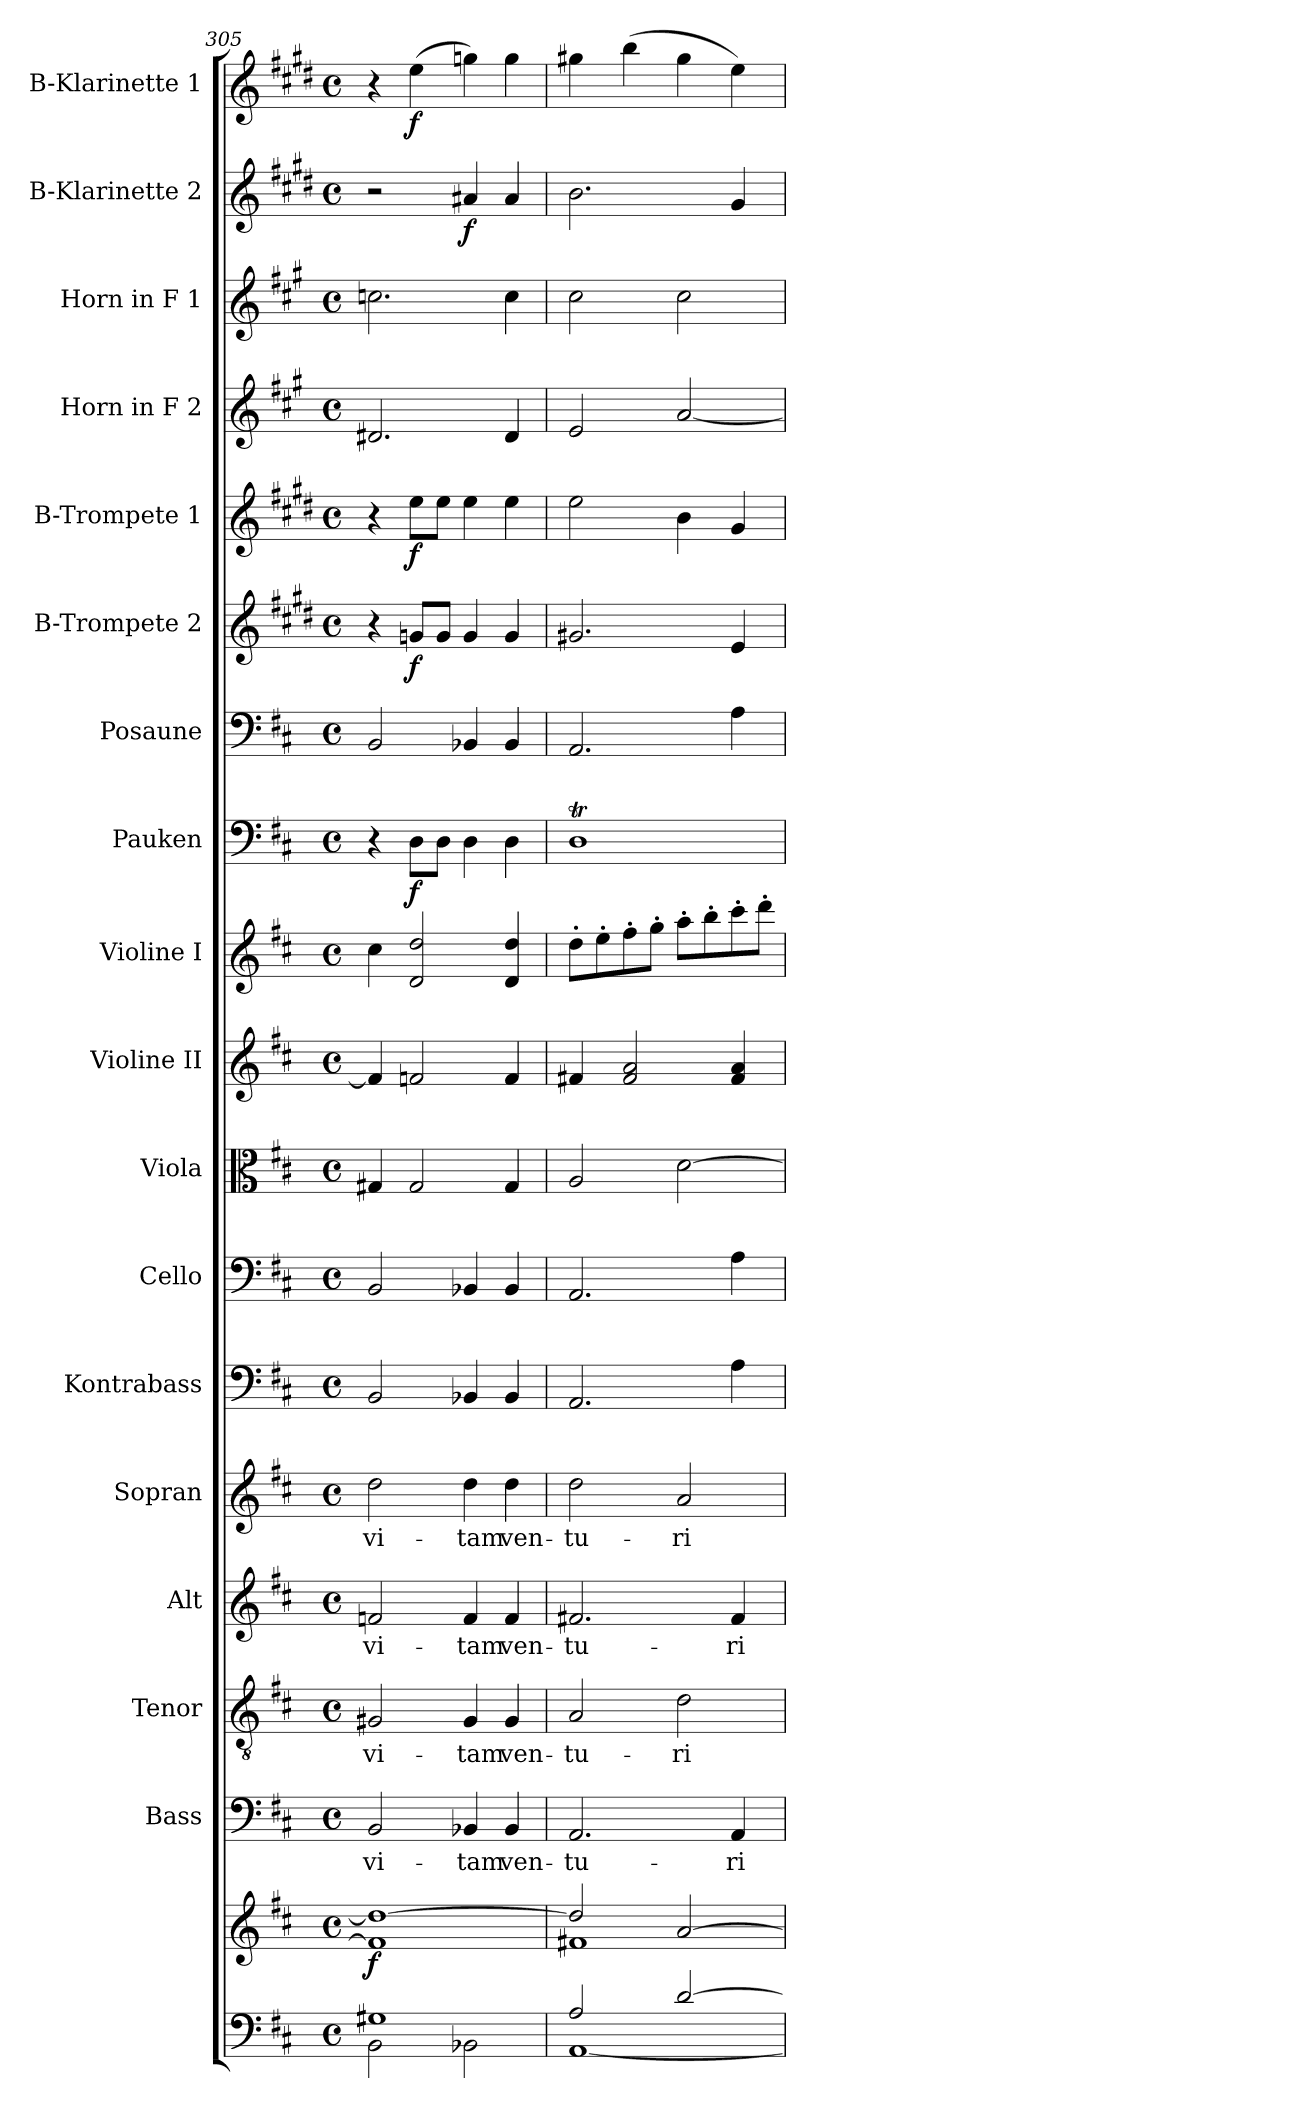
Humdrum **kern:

**kern	**kern	**dynam	**kern	**text	**kern	**text	**kern	**text	**kern	**text	**kern	**kern	**kern	**kern	**kern	**kern	**dynam	**kern	**kern	**dynam	**kern	**dynam	**kern	**kern	**kern	**dynam	**kern	**dynam
*part18	*part18	*part18	*part17	*part17	*part16	*part16	*part15	*part15	*part14	*part14	*part13	*part12	*part11	*part10	*part9	*part8	*part8	*part7	*part6	*part6	*part5	*part5	*part4	*part3	*part2	*part2	*part1	*part1
*staff19	*staff18	*staff18/19	*staff17	*staff17	*staff16	*staff16	*staff15	*staff15	*staff14	*staff14	*staff13	*staff12	*staff11	*staff10	*staff9	*staff8	*staff8	*staff7	*staff6	*staff6	*staff5	*staff5	*staff4	*staff3	*staff2	*staff2	*staff1	*staff1
*	*	*	*I"Bass	*	*I"Tenor	*	*I"Alt	*	*I"Sopran	*	*I"Kontrabass	*I"Cello	*I"Viola	*I"Violine II	*I"Violine I	*I"Pauken	*	*I"Posaune	*I"B-Trompete 2	*	*I"B-Trompete 1	*	*I"Horn in F 2	*I"Horn in F 1	*I"B-Klarinette 2	*	*I"B-Klarinette 1	*
*	*	*	*I'B.	*	*I'T.	*	*I'A.	*	*I'S.	*	*I'Kb.	*	*I'Vla.	*I'Vl. II	*I'Vl. I	*I'Pk.	*	*I'Pos.	*I'B Trp. 2	*	*I'B Trp. 1	*	*	*	*I'B Kl. 2	*	*I'B Kl. 1	*
*clefF4	*clefG2	*	*clefF4	*	*clefGv2	*	*clefG2	*	*clefG2	*	*clefF4	*clefF4	*clefC3	*clefG2	*clefG2	*clefF4	*	*clefF4	*clefG2	*	*clefG2	*	*clefG2	*clefG2	*clefG2	*	*clefG2	*
*	*	*	*	*	*	*	*	*	*	*	*ITrd7c12	*	*	*	*	*	*	*	*ITrd1c2	*	*ITrd1c2	*	*ITrd4c7	*ITrd4c7	*ITrd1c2	*	*ITrd1c2	*
*k[f#c#]	*k[f#c#]	*	*k[f#c#]	*	*k[f#c#]	*	*k[f#c#]	*	*k[f#c#]	*	*k[f#c#]	*k[f#c#]	*k[f#c#]	*k[f#c#]	*k[f#c#]	*k[f#c#]	*	*k[f#c#]	*k[f#c#]	*	*k[f#c#]	*	*k[f#c#]	*k[f#c#]	*k[f#c#]	*	*k[f#c#]	*
*D:	*D:	*	*D:	*	*D:	*	*D:	*	*D:	*	*D:	*D:	*D:	*D:	*D:	*D:	*	*D:	*D:	*	*D:	*	*D:	*D:	*D:	*	*D:	*
*M4/4	*M4/4	*	*M4/4	*	*M4/4	*	*M4/4	*	*M4/4	*	*M4/4	*M4/4	*M4/4	*M4/4	*M4/4	*M4/4	*	*M4/4	*M4/4	*	*M4/4	*	*M4/4	*M4/4	*M4/4	*	*M4/4	*
*met(c)	*met(c)	*	*met(c)	*	*met(c)	*	*met(c)	*	*met(c)	*	*met(c)	*met(c)	*met(c)	*met(c)	*met(c)	*met(c)	*	*met(c)	*met(c)	*	*met(c)	*	*met(c)	*met(c)	*met(c)	*	*met(c)	*
=305	=305	=305	=305	=305	=305	=305	=305	=305	=305	=305	=305	=305	=305	=305	=305	=305	=305	=305	=305	=305	=305	=305	=305	=305	=305	=305	=305	=305
*^	*^	*	*	*	*	*	*	*	*	*	*	*	*	*	*	*	*	*	*	*	*	*	*	*	*	*	*	*
!	!	!	!	!LO:DY:b	!	!LO:LY:b	!	!LO:LY:b	!	!LO:LY:b	!	!LO:LY:b	!	!	!	!	!	!	!	!	!	!	!	!	!	!	!	!	!	!
1G#X	2BB\	1dd_	1f]	f	2BB/	vi-	2G#X/	vi-	2fn/	vi-	2dd\	vi-	2BBB/	2BB/	4G#X/	4f/]	4cc#\	4r	.	2BB/	4r	.	4r	.	2.G#X/	2.fn\	2r	.	4r	.
!	!	!	!	!	!	!	!	!	!	!	!	!	!	!	!	!	!	!	!LO:DY:b	!	!	!LO:DY:b	!	!LO:DY:b	!	!	!	!	!	!LO:DY:b
.	.	.	.	.	.	.	.	.	.	.	.	.	.	.	2G#/	2fn/	2d/ 2dd/	8D\L	f	.	8fn/L	f	8dd\L	f	.	.	.	.	(>4dd\	f
.	.	.	.	.	.	.	.	.	.	.	.	.	.	.	.	.	.	8D\J	.	.	8f/J	.	8dd\J	.	.	.	.	.	.	.
!	!	!	!	!	!	!LO:LY:b	!	!LO:LY:b	!	!LO:LY:b	!	!LO:LY:b	!	!	!	!	!	!	!	!	!	!	!	!	!	!	!	!LO:DY:b	!	!
.	2BB-X\	.	.	.	4BB-X/	-tam	4G#/	-tam	4f/	-tam	4dd\	-tam	4BBB-X/	4BB-X/	.	.	.	4D\	.	4BB-X/	4f/	.	4dd\	.	.	.	4g#X/	f	4ffn\)	.
!	!	!	!	!	!	!LO:LY:b	!	!LO:LY:b	!	!LO:LY:b	!	!LO:LY:b	!	!	!	!	!	!	!	!	!	!	!	!	!	!	!	!	!	!
.	.	.	.	.	4BB-/	ven-	4G#/	ven-	4f/	ven-	4dd\	ven-	4BBB-/	4BB-/	4G#/	4f/	4d/ 4dd/	4D\	.	4BB-/	4f/	.	4dd\	.	4G#/	4f\	4g#/	.	4ff\	.
=306	=306	=306	=306	=306	=306	=306	=306	=306	=306	=306	=306	=306	=306	=306	=306	=306	=306	=306	=306	=306	=306	=306	=306	=306	=306	=306	=306	=306	=306	=306
!	!	!	!	!	!	!LO:LY:b	!	!LO:LY:b	!	!LO:LY:b	!	!LO:LY:b	!	!	!	!	!	!	!	!	!	!	!	!	!	!	!	!	!	!
2A/	[<1AA	2dd/]	1f#X	.	2.AA/	-tu-	2A/	-tu-	2.f#X/	-tu-	2dd\	-tu-	2.AAA/	2.AA/	2A/	4f#X/	8dd'>\L	1DT	.	2.AA/	2.f#X/	.	2dd\	.	2A/	2f#\	2.a\	.	4ff#X\	.
.	.	.	.	.	.	.	.	.	.	.	.	.	.	.	.	.	8ee'>\	.	.	.	.	.	.	.	.	.	.	.	.	.
.	.	.	.	.	.	.	.	.	.	.	.	.	.	.	.	2f#/ 2a/	8ff#'>\	.	.	.	.	.	.	.	.	.	.	.	(>4aa\	.
.	.	.	.	.	.	.	.	.	.	.	.	.	.	.	.	.	8gg'>\J	.	.	.	.	.	.	.	.	.	.	.	.	.
!	!	!	!	!	!	!	!	!LO:LY:b	!	!	!	!LO:LY:b	!	!	!	!	!	!	!	!	!	!	!	!	!	!	!	!	!	!
[>2d/	.	[>2a/	.	.	.	.	2d\	-ri	.	.	2a/	-ri	.	.	[2d\	.	8aa'>\L	.	.	.	.	.	4a\	.	[2d/	2f#\	.	.	4ff#\	.
.	.	.	.	.	.	.	.	.	.	.	.	.	.	.	.	.	8bb'>\	.	.	.	.	.	.	.	.	.	.	.	.	.
!	!	!	!	!	!	!LO:LY:b	!	!	!	!LO:LY:b	!	!	!	!	!	!	!	!	!	!	!	!	!	!	!	!	!	!	!	!
.	.	.	.	.	4AA/	-ri	.	.	4f#/	-ri	.	.	4AA\	4A\	.	4f#/ 4a/	8ccc#'>\	.	.	4A\	4d/	.	4f#/	.	.	.	4f#/	.	4dd\)	.
.	.	.	.	.	.	.	.	.	.	.	.	.	.	.	.	.	8ddd'>\J	.	.	.	.	.	.	.	.	.	.	.	.	.
*v	*v	*	*	*	*	*	*	*	*	*	*	*	*	*	*	*	*	*	*	*	*	*	*	*	*	*	*	*	*	*
*	*v	*v	*	*	*	*	*	*	*	*	*	*	*	*	*	*	*	*	*	*	*	*	*	*	*	*	*	*	*
=	=	=	=	=	=	=	=	=	=	=	=	=	=	=	=	=	=	=	=	=	=	=	=	=	=	=	=	=
*-	*-	*-	*-	*-	*-	*-	*-	*-	*-	*-	*-	*-	*-	*-	*-	*-	*-	*-	*-	*-	*-	*-	*-	*-	*-	*-	*-	*-
